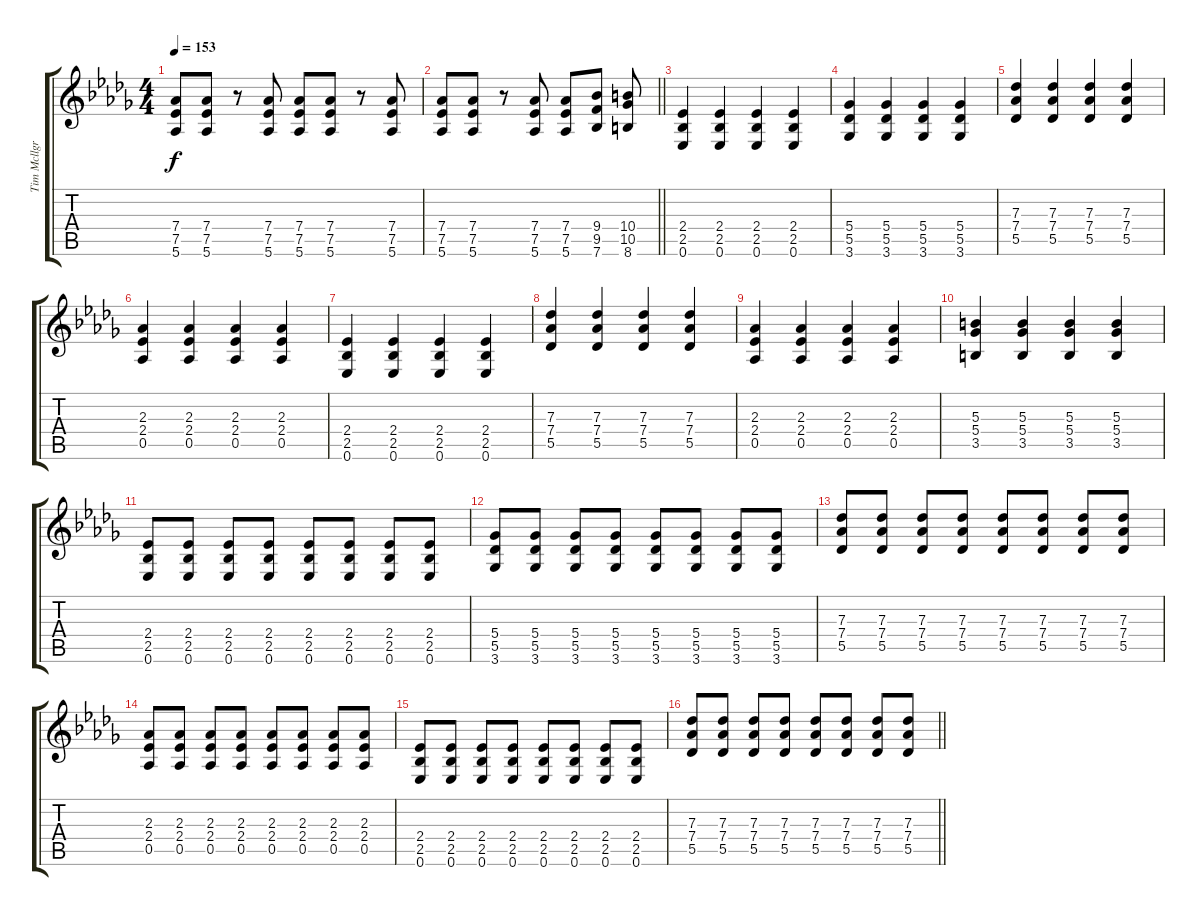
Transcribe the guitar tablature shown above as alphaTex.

\track ("Tim Mcllgrath- Guitar" "Tim Mcllgr") {instrument distortionguitar}
\staff {score tabs}
\tuning (Eb4 Bb3 Gb3 Db3 Ab2 Eb2) {hide}
\ts (4 4)
\tempo 153
\clef g2
\ks db
(7.4 7.5 5.6).8{dy f} (7.4 7.5 5.6).8 r.8 (7.4 7.5 5.6).8 (7.4 7.5 5.6).8 (7.4 7.5 5.6).8 r.8 (7.4 7.5 5.6).8 |
\barLineRight lightlight
(7.4 7.5 5.6).8 (7.4 7.5 5.6).8 r.8 (7.4 7.5 5.6).8 (7.4 7.5 5.6).8 (9.4 9.5 7.6).8 (10.4 10.5 8.6).8 |
(2.4 2.5 0.6).4 (2.4 2.5 0.6).4 (2.4 2.5 0.6).4 (2.4 2.5 0.6).4 |
(5.4 5.5 3.6).4 (5.4 5.5 3.6).4 (5.4 5.5 3.6).4 (5.4 5.5 3.6).4 |
(7.3 7.4 5.5).4 (7.3 7.4 5.5).4 (7.3 7.4 5.5).4 (7.3 7.4 5.5).4 |
(2.3 2.4 0.5).4 (2.3 2.4 0.5).4 (2.3 2.4 0.5).4 (2.3 2.4 0.5).4 |
(2.4 2.5 0.6).4 (2.4 2.5 0.6).4 (2.4 2.5 0.6).4 (2.4 2.5 0.6).4 |
(7.3 7.4 5.5).4 (7.3 7.4 5.5).4 (7.3 7.4 5.5).4 (7.3 7.4 5.5).4 |
(2.3 2.4 0.5).4 (2.3 2.4 0.5).4 (2.3 2.4 0.5).4 (2.3 2.4 0.5).4 |
(5.3 5.4 3.5).4 (5.3 5.4 3.5).4 (5.3 5.4 3.5).4 (5.3 5.4 3.5).4 |
(2.4 2.5 0.6).8 (2.4 2.5 0.6).8 (2.4 2.5 0.6).8 (2.4 2.5 0.6).8 (2.4 2.5 0.6).8 (2.4 2.5 0.6).8 (2.4 2.5 0.6).8 (2.4 2.5 0.6).8 |
(5.4 5.5 3.6).8 (5.4 5.5 3.6).8 (5.4 5.5 3.6).8 (5.4 5.5 3.6).8 (5.4 5.5 3.6).8 (5.4 5.5 3.6).8 (5.4 5.5 3.6).8 (5.4 5.5 3.6).8 |
(7.3 7.4 5.5).8 (7.3 7.4 5.5).8 (7.3 7.4 5.5).8 (7.3 7.4 5.5).8 (7.3 7.4 5.5).8 (7.3 7.4 5.5).8 (7.3 7.4 5.5).8 (7.3 7.4 5.5).8 |
(2.3 2.4 0.5).8 (2.3 2.4 0.5).8 (2.3 2.4 0.5).8 (2.3 2.4 0.5).8 (2.3 2.4 0.5).8 (2.3 2.4 0.5).8 (2.3 2.4 0.5).8 (2.3 2.4 0.5).8 |
(2.4 2.5 0.6).8 (2.4 2.5 0.6).8 (2.4 2.5 0.6).8 (2.4 2.5 0.6).8 (2.4 2.5 0.6).8 (2.4 2.5 0.6).8 (2.4 2.5 0.6).8 (2.4 2.5 0.6).8 |
\barLineRight lightlight
(7.3 7.4 5.5).8 (7.3 7.4 5.5).8 (7.3 7.4 5.5).8 (7.3 7.4 5.5).8 (7.3 7.4 5.5).8 (7.3 7.4 5.5).8 (7.3 7.4 5.5).8 (7.3 7.4 5.5).8
